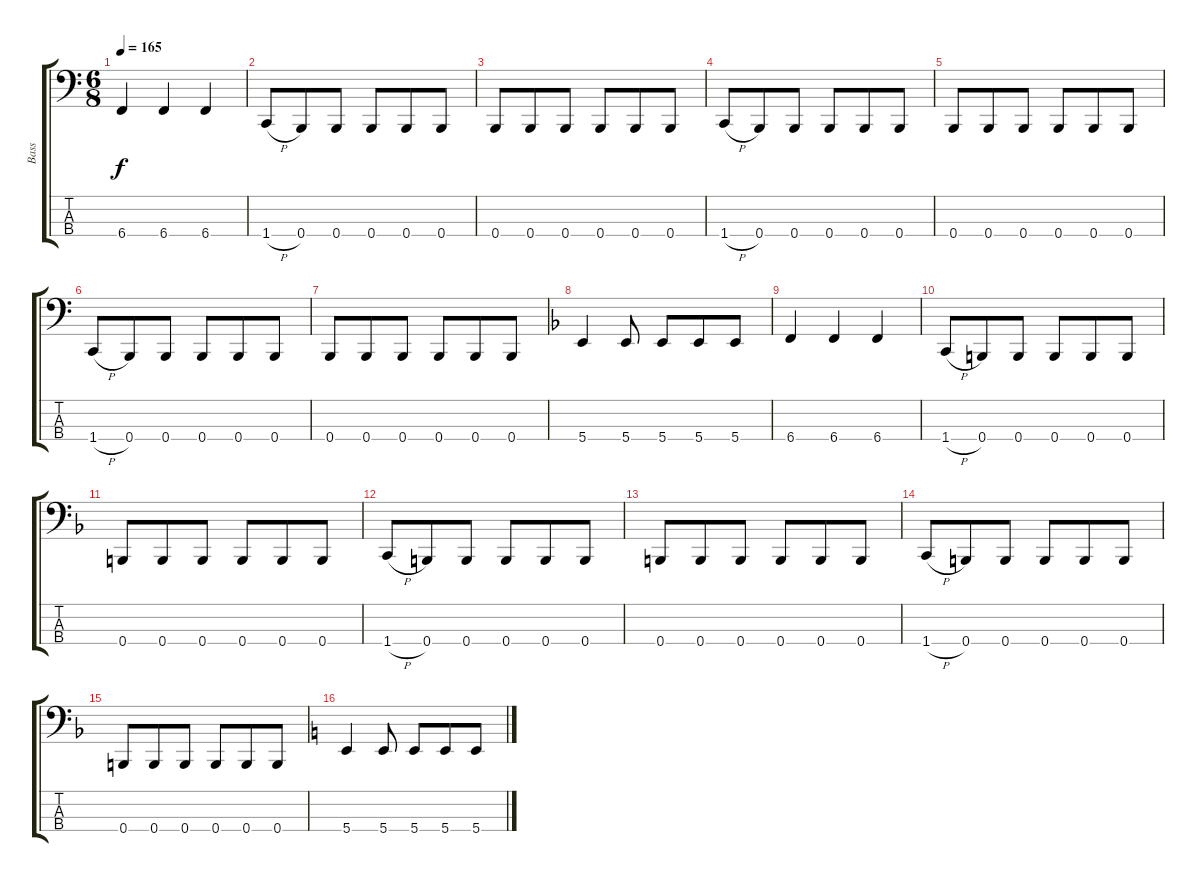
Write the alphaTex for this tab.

\track ("Bass" "Bass") {instrument electricbassfinger}
\staff {score tabs}
\tuning (E2 B1 Gb1 B0) {hide}
\ts (6 8)
\tempo 165
\clef f4
\ks c
6.4.4{dy f} 6.4.4 6.4.4 |
1.4{h}.8 0.4.8 0.4.8 0.4.8 0.4.8 0.4.8 |
0.4.8 0.4.8 0.4.8 0.4.8 0.4.8 0.4.8 |
1.4{h}.8 0.4.8 0.4.8 0.4.8 0.4.8 0.4.8 |
0.4.8 0.4.8 0.4.8 0.4.8 0.4.8 0.4.8 |
1.4{h}.8 0.4.8 0.4.8 0.4.8 0.4.8 0.4.8 |
0.4.8 0.4.8 0.4.8 0.4.8 0.4.8 0.4.8 |
\ks dminor
5.4.4 5.4.8 5.4.8 5.4.8 5.4.8 |
6.4.4 6.4.4 6.4.4 |
1.4{h}.8 0.4.8 0.4.8 0.4.8 0.4.8 0.4.8 |
0.4.8 0.4.8 0.4.8 0.4.8 0.4.8 0.4.8 |
1.4{h}.8 0.4.8 0.4.8 0.4.8 0.4.8 0.4.8 |
0.4.8 0.4.8 0.4.8 0.4.8 0.4.8 0.4.8 |
1.4{h}.8 0.4.8 0.4.8 0.4.8 0.4.8 0.4.8 |
0.4.8 0.4.8 0.4.8 0.4.8 0.4.8 0.4.8 |
\ks c
5.4.4 5.4.8 5.4.8 5.4.8 5.4.8
